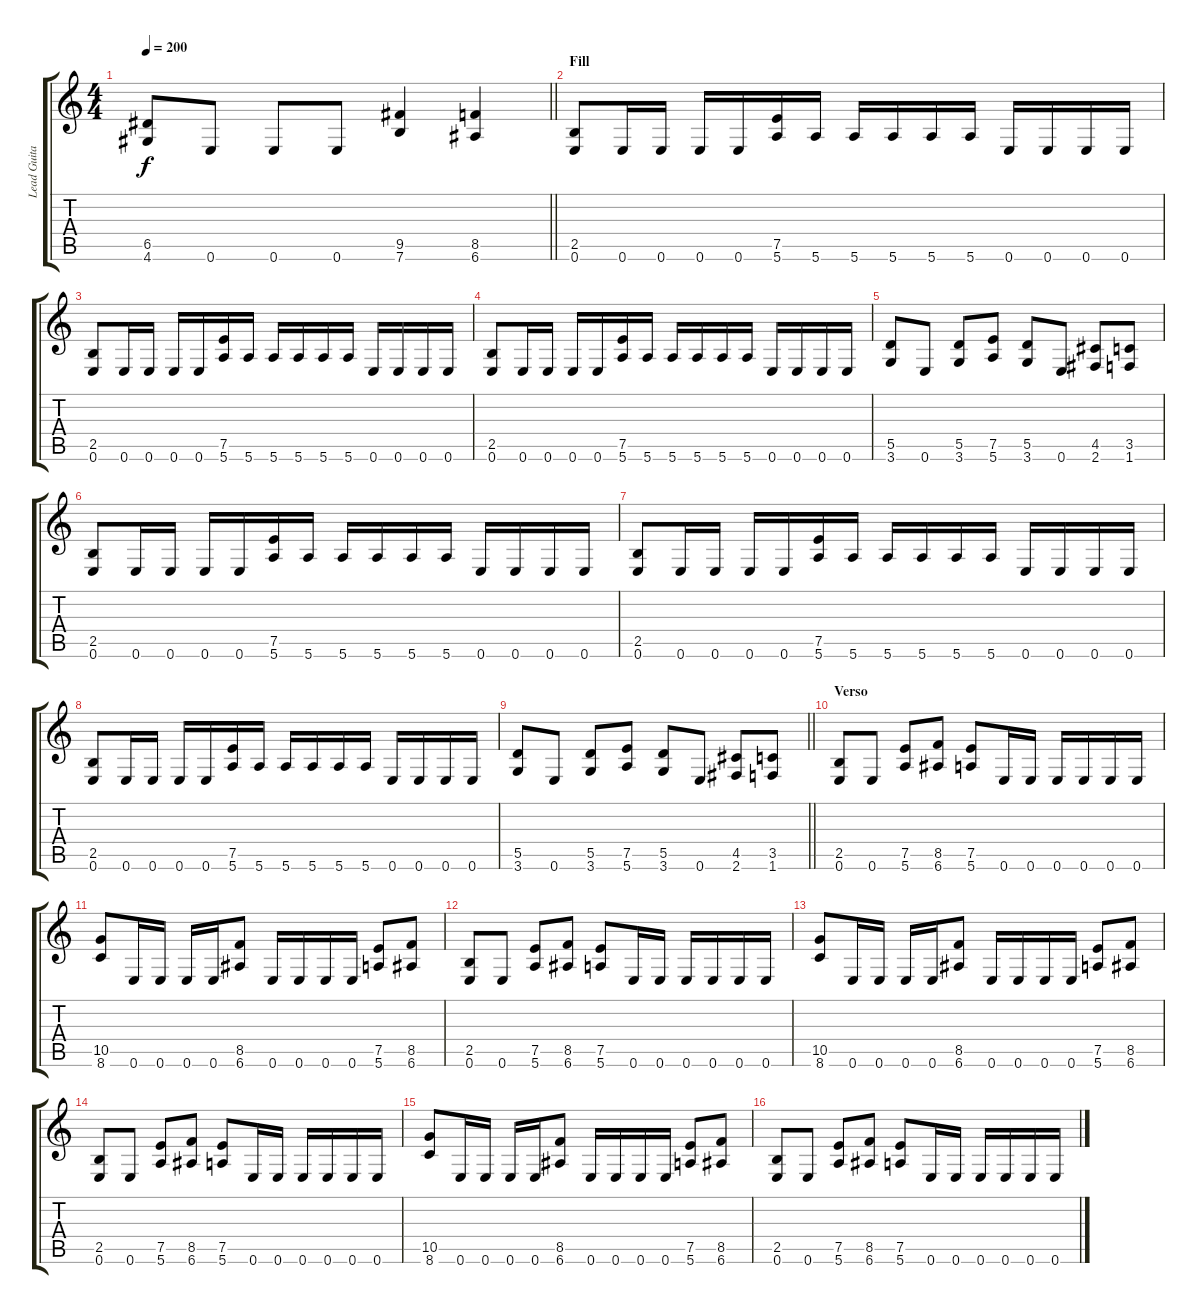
\track ("Lead Guitar" "Lead Guita") {instrument distortionguitar}
\staff {score tabs}
\tuning (E4 B3 G3 D3 A2 E2) {hide}
\ts (4 4)
\tempo 200
\clef g2
\barLineRight lightlight
\ks c
(6.5 4.6).8{dy f} 0.6.8 0.6.8 0.6.8 (9.5 7.6).4 (8.5 6.6).4 |
\section ("" "Fill")
(2.5 0.6).8 0.6.16 0.6.16 0.6.16 0.6.16 (7.5 5.6).16 5.6.16 5.6.16 5.6.16 5.6.16 5.6.16 0.6.16 0.6.16 0.6.16 0.6.16 |
(2.5 0.6).8 0.6.16 0.6.16 0.6.16 0.6.16 (7.5 5.6).16 5.6.16 5.6.16 5.6.16 5.6.16 5.6.16 0.6.16 0.6.16 0.6.16 0.6.16 |
(2.5 0.6).8 0.6.16 0.6.16 0.6.16 0.6.16 (7.5 5.6).16 5.6.16 5.6.16 5.6.16 5.6.16 5.6.16 0.6.16 0.6.16 0.6.16 0.6.16 |
(5.5 3.6).8 0.6.8 (5.5 3.6).8 (7.5 5.6).8 (5.5 3.6).8 0.6.8 (4.5 2.6).8 (3.5 1.6).8 |
(2.5 0.6).8 0.6.16 0.6.16 0.6.16 0.6.16 (7.5 5.6).16 5.6.16 5.6.16 5.6.16 5.6.16 5.6.16 0.6.16 0.6.16 0.6.16 0.6.16 |
(2.5 0.6).8 0.6.16 0.6.16 0.6.16 0.6.16 (7.5 5.6).16 5.6.16 5.6.16 5.6.16 5.6.16 5.6.16 0.6.16 0.6.16 0.6.16 0.6.16 |
(2.5 0.6).8 0.6.16 0.6.16 0.6.16 0.6.16 (7.5 5.6).16 5.6.16 5.6.16 5.6.16 5.6.16 5.6.16 0.6.16 0.6.16 0.6.16 0.6.16 |
\barLineRight lightlight
(5.5 3.6).8 0.6.8 (5.5 3.6).8 (7.5 5.6).8 (5.5 3.6).8 0.6.8 (4.5 2.6).8 (3.5 1.6).8 |
\section ("" "Verso")
(2.5 0.6).8 0.6.8 (7.5 5.6).8 (8.5 6.6).8 (7.5 5.6).8 0.6.16 0.6.16 0.6.16 0.6.16 0.6.16 0.6.16 |
(10.5 8.6).8 0.6.16 0.6.16 0.6.16 0.6.16 (8.5 6.6).8 0.6.16 0.6.16 0.6.16 0.6.16 (7.5 5.6).8 (8.5 6.6).8 |
(2.5 0.6).8 0.6.8 (7.5 5.6).8 (8.5 6.6).8 (7.5 5.6).8 0.6.16 0.6.16 0.6.16 0.6.16 0.6.16 0.6.16 |
(10.5 8.6).8 0.6.16 0.6.16 0.6.16 0.6.16 (8.5 6.6).8 0.6.16 0.6.16 0.6.16 0.6.16 (7.5 5.6).8 (8.5 6.6).8 |
(2.5 0.6).8 0.6.8 (7.5 5.6).8 (8.5 6.6).8 (7.5 5.6).8 0.6.16 0.6.16 0.6.16 0.6.16 0.6.16 0.6.16 |
(10.5 8.6).8 0.6.16 0.6.16 0.6.16 0.6.16 (8.5 6.6).8 0.6.16 0.6.16 0.6.16 0.6.16 (7.5 5.6).8 (8.5 6.6).8 |
(2.5 0.6).8 0.6.8 (7.5 5.6).8 (8.5 6.6).8 (7.5 5.6).8 0.6.16 0.6.16 0.6.16 0.6.16 0.6.16 0.6.16
